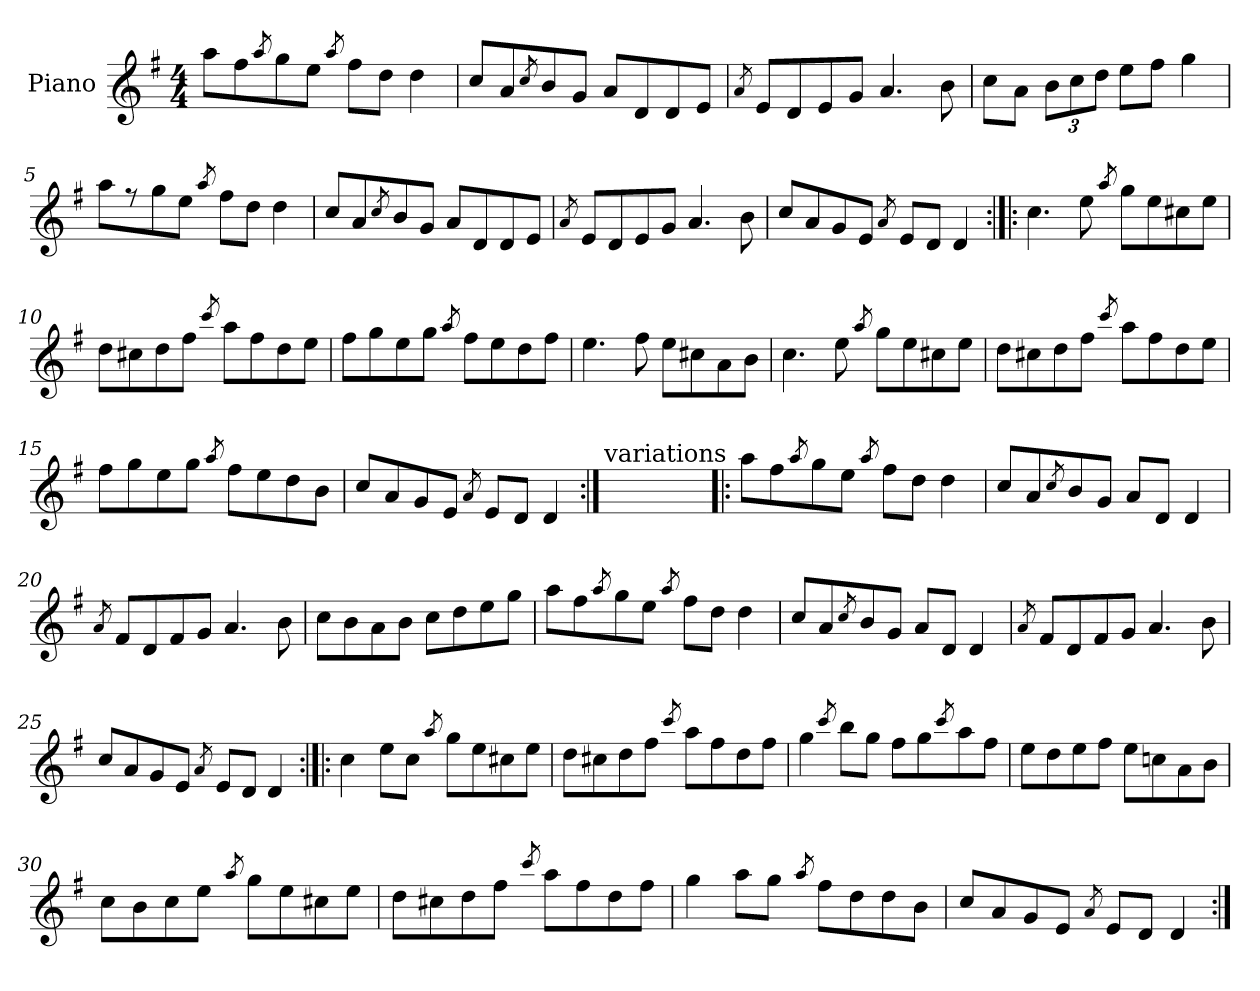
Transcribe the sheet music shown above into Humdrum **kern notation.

**kern
*part1
*staff1
*I"Piano
*I'Pno
*clefG2
*k[f#]
*D:mix
*M4/4
=1
8aa\L
8ff#\
8qaa/
8gg\
8ee\J
8qaa/
8ff#\L
8dd\J
4dd\
=2
8cc/L
8a/
8qcc/
8b/
8g/J
8a/L
8d/
8d/
8e/J
=3
8qa/
8e/L
8d/
8e/
8g/J
4.a/
8b\
=4
8cc\L
8a\J
12b\L
12cc\
12dd\J
8ee\L
8ff#\J
4gg\
!!LO:LB:g=z
=5
8aa\L
8r
8gg\
8ee\J
8qaa/
8ff#\L
8dd\J
4dd\
=6
8cc/L
8a/
8qcc/
8b/
8g/J
8a/L
8d/
8d/
8e/J
=7
8qa/
8e/L
8d/
8e/
8g/J
4.a/
8b\
=8
8cc/L
8a/
8g/
8e/J
8qa/
8e/L
8d/J
4d/
!!LO:LB:g=z
=9:|!|:
4.cc\
8ee\
8qaa/
8gg\L
8ee\
8cc#X\
8ee\J
=10
8dd\L
8cc#X\
8dd\
8ff#\J
8qccc/
8aa\L
8ff#\
8dd\
8ee\J
=11
8ff#\L
8gg\
8ee\
8gg\J
8qaa/
8ff#\L
8ee\
8dd\
8ff#\J
=12
4.ee\
8ff#\
8ee\L
8cc#X\
8a\
8b\J
!!LO:LB:g=z
=13
4.cc\
8ee\
8qaa/
8gg\L
8ee\
8cc#X\
8ee\J
=14
8dd\L
8cc#X\
8dd\
8ff#\J
8qccc/
8aa\L
8ff#\
8dd\
8ee\J
=15
8ff#\L
8gg\
8ee\
8gg\J
8qaa/
8ff#\L
8ee\
8dd\
8b\J
=16
8cc/L
8a/
8g/
8e/J
8qa/
8e/L
8d/J
4d/
=17:|!
!LO:TX:a:t=variations
1ryy
!!LO:LB:g=z
=18!|:
8aa\L
8ff#\
8qaa/
8gg\
8ee\J
8qaa/
8ff#\L
8dd\J
4dd\
=19
8cc/L
8a/
8qcc/
8b/
8g/J
8a/L
8d/J
4d/
=20
8qa/
8f#/L
8d/
8f#/
8g/J
4.a/
8b\
=21
8cc\L
8b\
8a\
8b\J
8cc\L
8dd\
8ee\
8gg\J
!!LO:LB:g=z
=22
8aa\L
8ff#\
8qaa/
8gg\
8ee\J
8qaa/
8ff#\L
8dd\J
4dd\
=23
8cc/L
8a/
8qcc/
8b/
8g/J
8a/L
8d/J
4d/
=24
8qa/
8f#/L
8d/
8f#/
8g/J
4.a/
8b\
=25
8cc/L
8a/
8g/
8e/J
8qa/
8e/L
8d/J
4d/
!!LO:LB:g=z
=26:|!|:
4cc\
8ee\L
8cc\J
8qaa/
8gg\L
8ee\
8cc#X\
8ee\J
=27
8dd\L
8cc#X\
8dd\
8ff#\J
8qccc/
8aa\L
8ff#\
8dd\
8ff#\J
=28
4gg\
8qccc/
8bb\L
8gg\J
8ff#\L
8gg\
8qccc/
8aa\
8ff#\J
=29
8ee\L
8dd\
8ee\
8ff#\J
8ee\L
8ccn\
8a\
8b\J
!!LO:LB:g=z
=30
8cc\L
8b\
8cc\
8ee\J
8qaa/
8gg\L
8ee\
8cc#X\
8ee\J
=31
8dd\L
8cc#X\
8dd\
8ff#\J
8qccc/
8aa\L
8ff#\
8dd\
8ff#\J
=32
4gg\
8aa\L
8gg\J
8qaa/
8ff#\L
8dd\
8dd\
8b\J
=33
8cc/L
8a/
8g/
8e/J
8qa/
8e/L
8d/J
4d/
=:|!
*-
